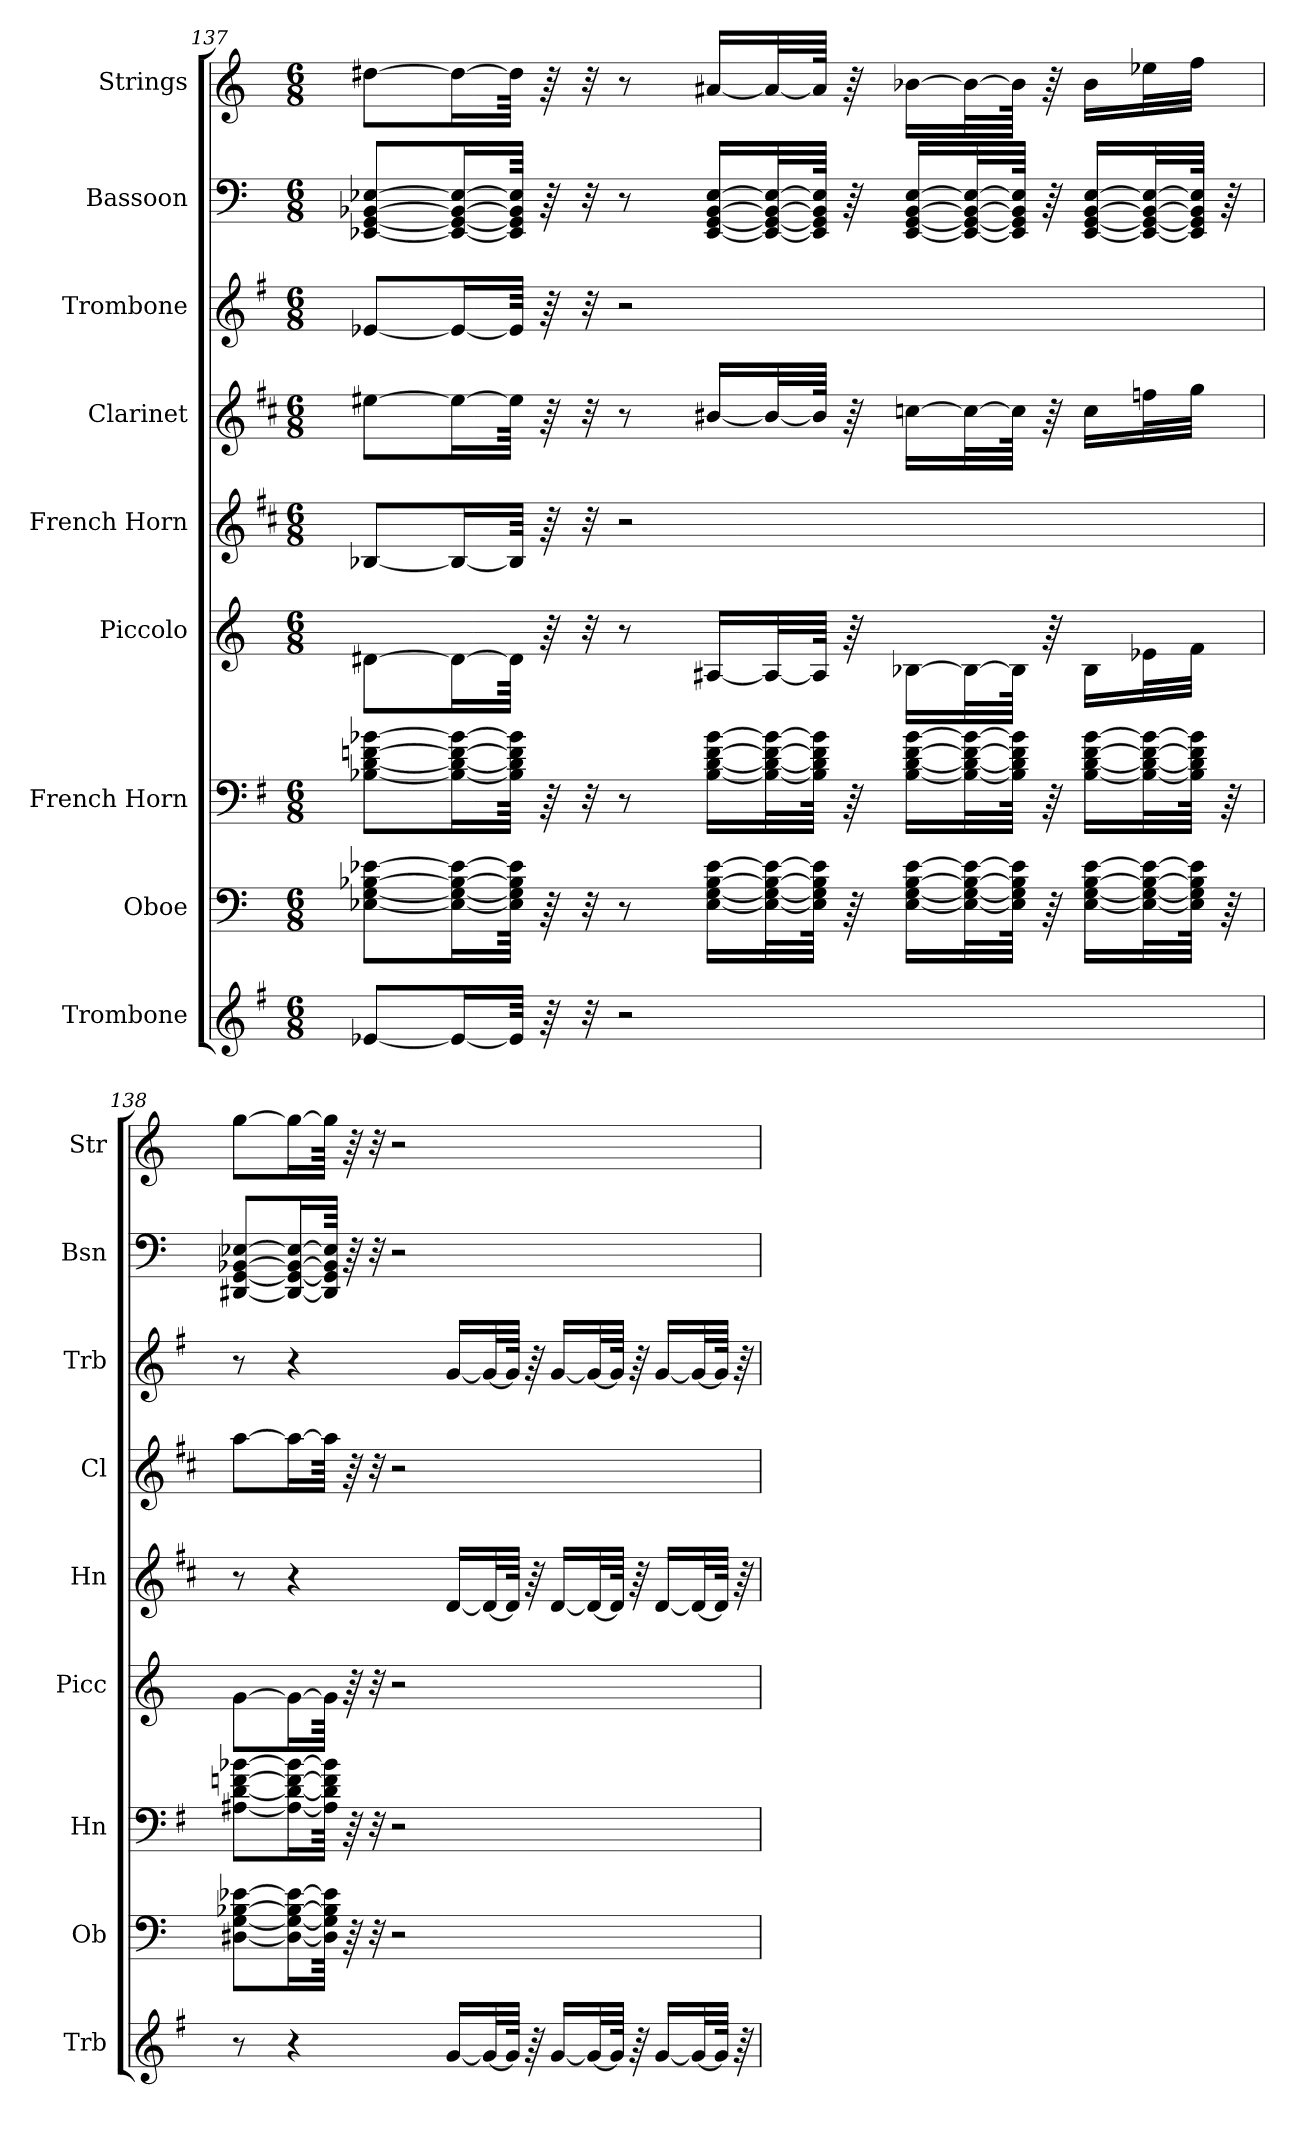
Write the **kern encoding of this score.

**kern	**kern	**kern	**kern	**kern	**kern	**kern	**kern	**kern
*part9	*part8	*part7	*part6	*part5	*part4	*part3	*part2	*part1
*staff9	*staff8	*staff7	*staff6	*staff5	*staff4	*staff3	*staff2	*staff1
*I"Trombone	*I"Oboe	*I"French Horn	*I"Piccolo	*I"French Horn	*I"Clarinet	*I"Trombone	*I"Bassoon	*I"Strings
*I'Trb	*I'Ob	*I'Hn	*I'Picc	*I'Hn	*I'Cl	*I'Trb	*I'Bsn	*I'Str
!!LO:PB:g=z
*clefG2	*clefF4	*clefF4	*clefG2	*clefG2	*clefG2	*clefG2	*clefF4	*clefG2
*	*	*ITrd4c7	*ITrd-7c-12	*ITrd4c7	*ITrd1c2	*	*	*
*k[f#]	*k[]	*k[]	*k[]	*k[f#]	*k[]	*k[f#]	*k[]	*k[]
*M6/8	*M6/8	*M6/8	*M6/8	*M6/8	*M6/8	*M6/8	*M6/8	*M6/8
*MM113	*MM113	*MM113	*MM113	*MM113	*MM113	*MM113	*MM113	*MM113
=137	=137	=137	=137	=137	=137	=137	=137	=137
[8e-X/L	[8E-X\ [8G\ [8B-X\ [8e-X\L	[8E-X\ [8G\ [8B-X\ [8e-X\L	[8dd#X\L	[8E-X/L	[8dd#X\L	[8e-X/L	[8EE-X/ [8GG/ [8BB-X/ [8E-X/L	[8dd#X\L
16e-/L_	16E-\_ 16G\_ 16B-\_ 16e-\_L	16E-\_ 16G\_ 16B-\_ 16e-\_L	16dd#\L_	16E-/L_	16dd#\L_	16e-/L_	16EE-/_ 16GG/_ 16BB-/_ 16E-/_L	16dd#\L_
64e-/JJkk]	64E-\] 64G\] 64B-\] 64e-\]JJkk	64E-\] 64G\] 64B-\] 64e-\]JJkk	64dd#\JJkk]	64E-/JJkk]	64dd#\JJkk]	64e-/JJkk]	64EE-/] 64GG/] 64BB-/] 64E-/]JJkk	64dd#\JJkk]
64r	64r	64r	64r	64r	64r	64r	64r	64r
32r	32r	32r	32r	32r	32r	32r	32r	32r
2r	8r	8r	8r	2r	8r	2r	8r	8r
.	[16E-\ [16G\ [16B-\ [16e-\LL	[16E-\ [16G\ [16B-\ [16e-\LL	[16a#X/LL	.	[16a#X/LL	.	[16EE-/ [16GG/ [16BB-/ [16E-/LL	[16a#X/LL
.	32E-\_ 32G\_ 32B-\_ 32e-\_L	32E-\_ 32G\_ 32B-\_ 32e-\_L	32a#/L_	.	32a#/L_	.	32EE-/_ 32GG/_ 32BB-/_ 32E-/_L	32a#/L_
.	64E-\] 64G\] 64B-\] 64e-\]JJJk	64E-\] 64G\] 64B-\] 64e-\]JJJk	64a#/JJJk]	.	64a#/JJJk]	.	64EE-/] 64GG/] 64BB-/] 64E-/]JJJk	64a#/JJJk]
.	64r	64r	64r	.	64r	.	64r	64r
.	[16E-\ [16G\ [16B-\ [16e-\LL	[16E-\ [16G\ [16B-\ [16e-\LL	[16b-X\LL	.	[16b-X\LL	.	[16EE-/ [16GG/ [16BB-/ [16E-/LL	[16b-X\LL
.	32E-\_ 32G\_ 32B-\_ 32e-\_L	32E-\_ 32G\_ 32B-\_ 32e-\_L	32b-\L_	.	32b-\L_	.	32EE-/_ 32GG/_ 32BB-/_ 32E-/_L	32b-\L_
.	64E-\] 64G\] 64B-\] 64e-\]JJJk	64E-\] 64G\] 64B-\] 64e-\]JJJk	64b-\JJJk]	.	64b-\JJJk]	.	64EE-/] 64GG/] 64BB-/] 64E-/]JJJk	64b-\JJJk]
.	64r	64r	64r	.	64r	.	64r	64r
.	[16E-\ [16G\ [16B-\ [16e-\LL	[16E-\ [16G\ [16B-\ [16e-\LL	16b-\LL	.	16b-\LL	.	[16EE-/ [16GG/ [16BB-/ [16E-/LL	16b-\LL
.	32E-\_ 32G\_ 32B-\_ 32e-\_L	32E-\_ 32G\_ 32B-\_ 32e-\_L	32ee-X\L	.	32ee-X\L	.	32EE-/_ 32GG/_ 32BB-/_ 32E-/_L	32ee-X\L
.	64E-\] 64G\] 64B-\] 64e-\]JJJk	64E-\] 64G\] 64B-\] 64e-\]JJJk	32ff\JJJ	.	32ff\JJJ	.	64EE-/] 64GG/] 64BB-/] 64E-/]JJJk	32ff\JJJ
.	64r	64r	.	.	.	.	64r	.
!!LO:PB:g=z
=138	=138	=138	=138	=138	=138	=138	=138	=138
8r	[8D#X\ [8G\ [8B-X\ [8e-X\L	[8D#X\ [8G\ [8B-X\ [8e-X\L	[8gg\L	8r	[8gg\L	8r	[8DD#X/ [8GG/ [8BB-X/ [8E-X/L	[8gg\L
4r	16D#\_ 16G\_ 16B-\_ 16e-\_L	16D#\_ 16G\_ 16B-\_ 16e-\_L	16gg\L_	4r	16gg\L_	4r	16DD#/_ 16GG/_ 16BB-/_ 16E-/_L	16gg\L_
.	64D#\] 64G\] 64B-\] 64e-\]JJkk	64D#\] 64G\] 64B-\] 64e-\]JJkk	64gg\JJkk]	.	64gg\JJkk]	.	64DD#/] 64GG/] 64BB-/] 64E-/]JJkk	64gg\JJkk]
.	64r	64r	64r	.	64r	.	64r	64r
.	32r	32r	32r	.	32r	.	32r	32r
.	2r	2r	2r	.	2r	.	2r	2r
[16g/LL	.	.	.	[16G/LL	.	[16g/LL	.	.
32g/L_	.	.	.	32G/L_	.	32g/L_	.	.
64g/JJJk]	.	.	.	64G/JJJk]	.	64g/JJJk]	.	.
64r	.	.	.	64r	.	64r	.	.
[16g/LL	.	.	.	[16G/LL	.	[16g/LL	.	.
32g/L_	.	.	.	32G/L_	.	32g/L_	.	.
64g/JJJk]	.	.	.	64G/JJJk]	.	64g/JJJk]	.	.
64r	.	.	.	64r	.	64r	.	.
[16g/LL	.	.	.	[16G/LL	.	[16g/LL	.	.
32g/L_	.	.	.	32G/L_	.	32g/L_	.	.
64g/JJJk]	.	.	.	64G/JJJk]	.	64g/JJJk]	.	.
64r	.	.	.	64r	.	64r	.	.
=	=	=	=	=	=	=	=	=
*-	*-	*-	*-	*-	*-	*-	*-	*-
